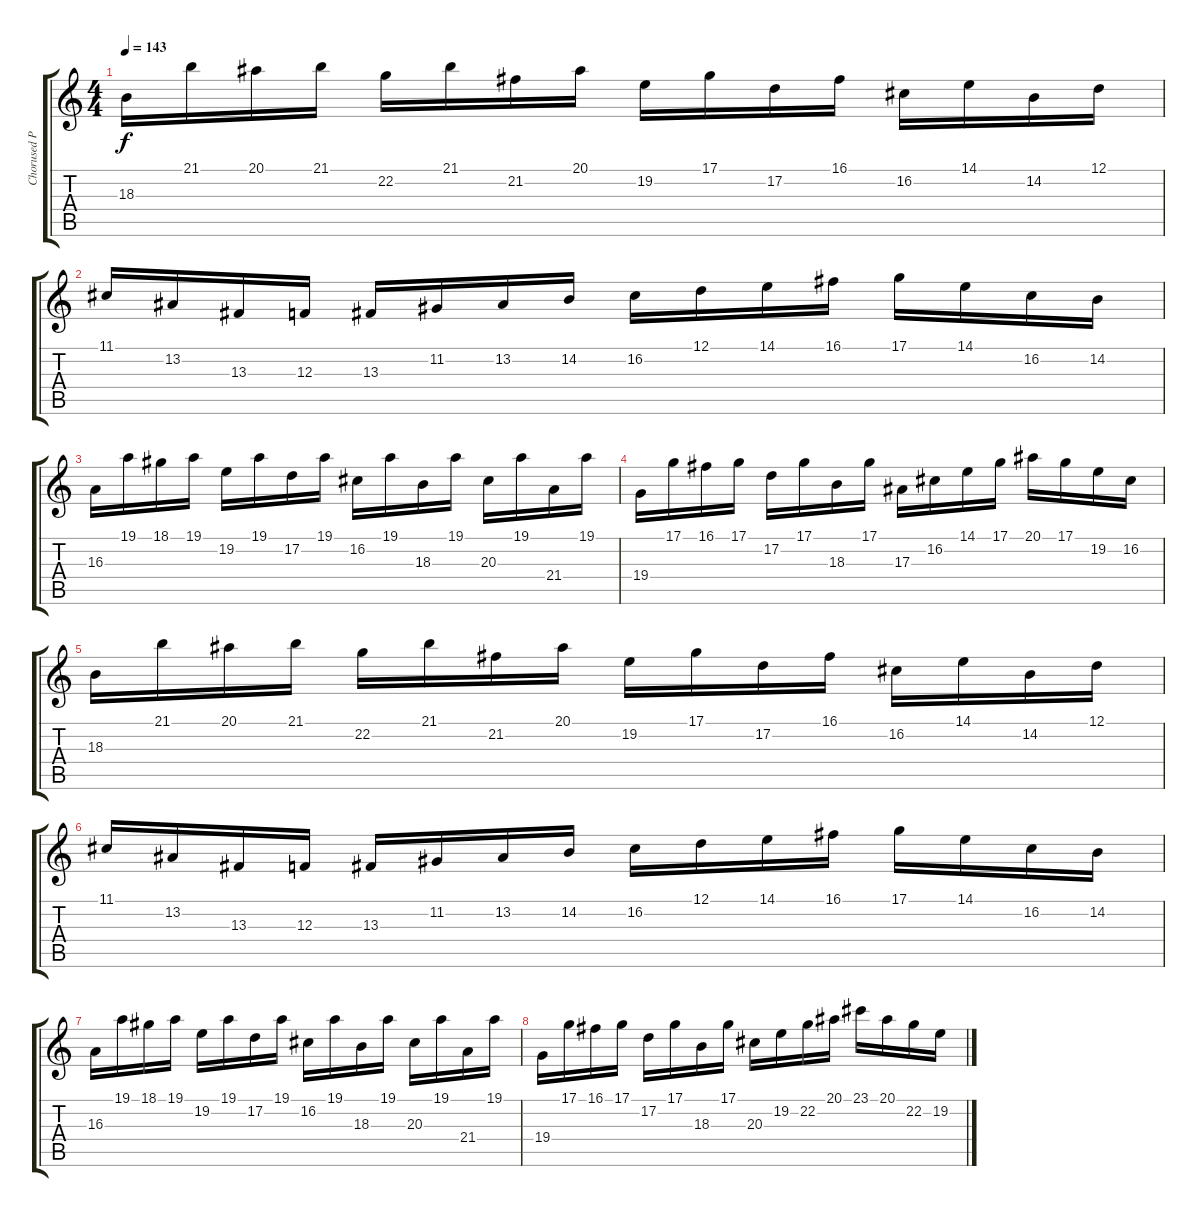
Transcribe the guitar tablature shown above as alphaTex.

\track ("Chorused Piano" "Chorused P") {instrument electricpiano2}
\staff {score tabs}
\tuning (D4 A3 F3 C3 G2 D2) {hide}
\ts (4 4)
\tempo 143
\clef g2
\ks c
18.3.16{dy f} 21.1.16 20.1.16 21.1.16 22.2.16 21.1.16 21.2.16 20.1.16 19.2.16 17.1.16 17.2.16 16.1.16 16.2.16 14.1.16 14.2.16 12.1.16 |
11.1.16 13.2.16 13.3.16 12.3.16 13.3.16 11.2.16 13.2.16 14.2.16 16.2.16 12.1.16 14.1.16 16.1.16 17.1.16 14.1.16 16.2.16 14.2.16 |
16.3.16 19.1.16 18.1.16 19.1.16 19.2.16 19.1.16 17.2.16 19.1.16 16.2.16 19.1.16 18.3.16 19.1.16 20.3.16 19.1.16 21.4.16 19.1.16 |
19.4.16 17.1.16 16.1.16 17.1.16 17.2.16 17.1.16 18.3.16 17.1.16 17.3.16 16.2.16 14.1.16 17.1.16 20.1.16 17.1.16 19.2.16 16.2.16 |
18.3.16 21.1.16 20.1.16 21.1.16 22.2.16 21.1.16 21.2.16 20.1.16 19.2.16 17.1.16 17.2.16 16.1.16 16.2.16 14.1.16 14.2.16 12.1.16 |
11.1.16 13.2.16 13.3.16 12.3.16 13.3.16 11.2.16 13.2.16 14.2.16 16.2.16 12.1.16 14.1.16 16.1.16 17.1.16 14.1.16 16.2.16 14.2.16 |
16.3.16 19.1.16 18.1.16 19.1.16 19.2.16 19.1.16 17.2.16 19.1.16 16.2.16 19.1.16 18.3.16 19.1.16 20.3.16 19.1.16 21.4.16 19.1.16 |
19.4.16 17.1.16 16.1.16 17.1.16 17.2.16 17.1.16 18.3.16 17.1.16 20.3.16 19.2.16 22.2.16 20.1.16 23.1.16 20.1.16 22.2.16 19.2.16
